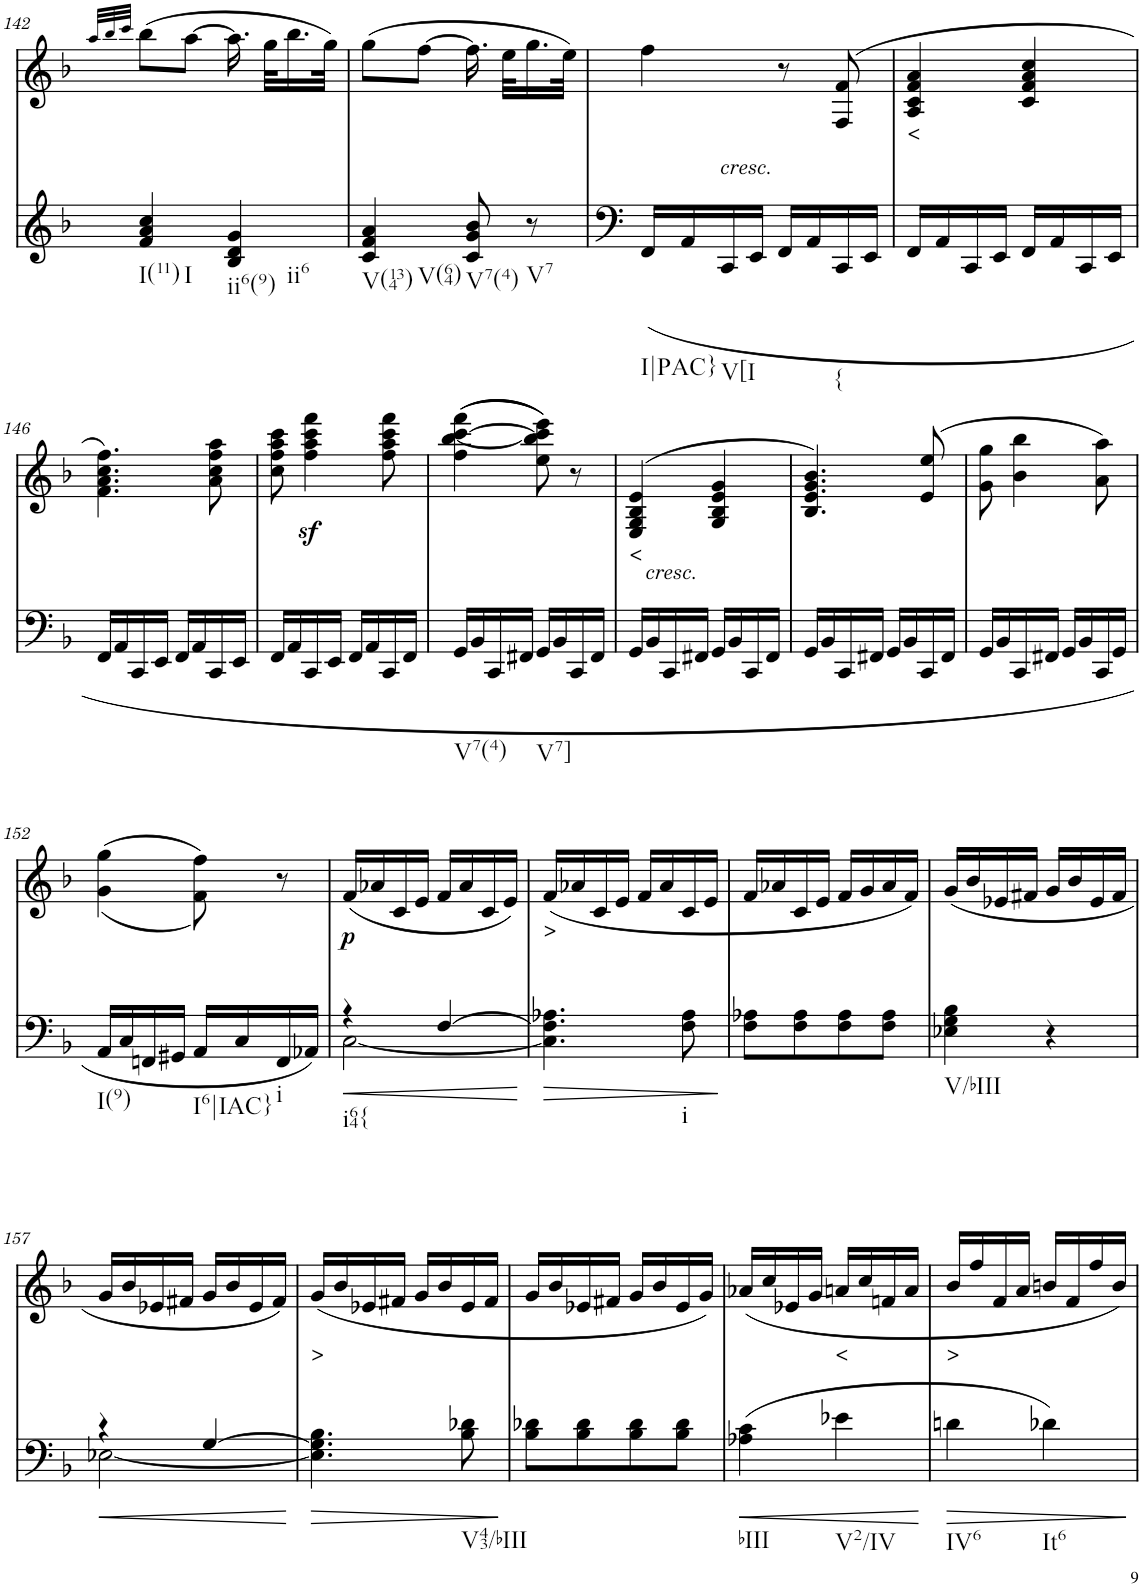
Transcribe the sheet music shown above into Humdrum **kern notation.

**kern	**dynam	**kern	**text	**dynam
*part2	*part2	*part1	*part1	*part1
*staff2	*staff2	*staff1	*staff1	*staff1
*I"piano	*	*I"piano	*	*
*I'Pno	*	*I'Pno	*	*
!!LO:PB:g=z
*clefG2	*	*clefG2	*	*
*k[b-]	*	*k[b-]	*	*
*M2/4	*	*M2/4	*	*
=142	=142	=142	=142	=142
.	.	32qaa/LLL	.	.
.	.	32qbb-/	.	.
.	.	32qccc/JJJ	.	.
!LO:TX:b:t=I(11)	!	!	!	!
!LO:TX:b:t=I	!	!	!	!
4f/ 4a/ 4cc/	.	(8bb-\L	.	.
.	.	[8aa\J	.	.
!LO:TX:b:t=ii6(9)	!	!	!	!
!LO:TX:b:t=ii6	!	!	!	!
4B-/ 4d/ 4g/	.	16.aa\]	.	.
.	.	32gg\KLL	.	.
.	.	16.bb-\	.	.
.	.	32gg\JJk)	.	.
=143	=143	=143	=143	=143
!LO:TX:b:t=V(134)	!	!	!	!
!LO:TX:b:t=V(64)	!	!	!	!
4c/ 4f/ 4a/	.	(8gg\L	.	.
.	.	[8ff\J	.	.
!LO:TX:b:t=V7(4)	!	!	!	!
8c/ 8g/ 8b-/	.	16.ff\]	.	.
.	.	32ee\KLL	.	.
!LO:TX:b:t=V7	!	!	!	!
8r	.	16.gg\	.	.
.	.	32ee\JJk)	.	.
=144	=144	=144	=144	=144
!LO:TX:b:t=I|PAC}	!	!	!	!
(<16FF/LL	.	4ff\	.	.
16AA/	.	.	.	.
!LO:TX:a:i:t=cresc.	!	!	!	!
!LO:TX:b:t=V[I	!	!	!	!
16CC/	.	.	.	.
16EE/JJ	.	.	.	.
16FF/LL	.	8r	.	.
16AA/	.	.	.	.
!LO:TX:b:t={	!	!	!	!
16CC/	.	(8F/ 8f/	.	.
16EE/JJ	.	.	.	.
=145	=145	=145	=145	=145
!	!	!	!LO:LY:b	!
16FF/LL	.	4A/ 4c/ 4f/ 4a/	<	.
16AA/	.	.	.	.
16CC/	.	.	.	.
16EE/JJ	.	.	.	.
16FF/LL	.	4c/ 4f/ 4a/ 4cc/	.	.
16AA/	.	.	.	.
16CC/	.	.	.	.
16EE/JJ	.	.	.	.
!!LO:LB:g=z
=146	=146	=146	=146	=146
16FF/LL	.	4.f\ 4.a\ 4.cc\ 4.ff\)	.	.
16AA/	.	.	.	.
16CC/	.	.	.	.
16EE/JJ	.	.	.	.
16FF/LL	.	.	.	.
16AA/	.	.	.	.
16CC/	.	8a\ 8cc\ 8ff\ 8aa\	.	.
16EE/JJ	.	.	.	.
=147	=147	=147	=147	=147
16FF/LL	.	8cc\ 8ff\ 8aa\ 8ccc\	.	.
16AA/	.	.	.	.
16CC/	.	4ff\z< 4aa\z< 4ccc\z< 4fff\z<	.	.
16EE/JJ	.	.	.	.
16FF/LL	.	.	.	.
16AA/	.	.	.	.
16CC/	.	8ff\ 8aa\ 8ccc\ 8fff\	.	.
16FF/JJ	.	.	.	.
=148	=148	=148	=148	=148
!LO:TX:b:t=V7(4)	!	!	!	!
16GG/LL	.	(>(4ff\ [4bb-\ [4ccc\ 4fff\	.	.
16BB-/	.	.	.	.
16CC/	.	.	.	.
16FF#X/JJ	.	.	.	.
!LO:TX:b:t=V7]	!	!	!	!
16GG/LL	.	8ee\ 8bb-\] 8ccc\] 8eee\))	.	.
16BB-/	.	.	.	.
16CC/	.	8r	.	.
16FF#/JJ	.	.	.	.
=149	=149	=149	=149	=149
!	!	!	!LO:LY:b	!
16GG/LL	.	(>4E/ 4G/ 4B-/ 4e/	<	.
!LO:TX:a:i:t=cresc.	!	!	!	!
16BB-/	.	.	.	.
16CC/	.	.	.	.
16FF#X/JJ	.	.	.	.
16GG/LL	.	4G/ 4B-/ 4e/ 4g/	.	.
16BB-/	.	.	.	.
16CC/	.	.	.	.
16FF#/JJ	.	.	.	.
=150	=150	=150	=150	=150
16GG/LL	.	4.B-/ 4.e/ 4.g/ 4.b-/)	.	.
16BB-/	.	.	.	.
16CC/	.	.	.	.
16FF#X/JJ	.	.	.	.
16GG/LL	.	.	.	.
16BB-/	.	.	.	.
16CC/	.	(>8e/ 8ee/	.	.
16FF#/JJ	.	.	.	.
=151	=151	=151	=151	=151
16GG/LL	.	8g\ 8gg\	.	.
16BB-/	.	.	.	.
16CC/	.	4b-\ 4bb-\	.	.
16FF#X/JJ	.	.	.	.
16GG/LL	.	.	.	.
16BB-/	.	.	.	.
16CC/	.	8a\ 8aa\)	.	.
16GG/JJ	.	.	.	.
!!LO:LB:g=z
=152	=152	=152	=152	=152
!LO:TX:b:t=I(9)	!	!	!	!
16AA/LL	.	(<(4g\ 4gg\	.	.
16C/	.	.	.	.
16FFn/	.	.	.	.
16GG#X/JJ	.	.	.	.
!LO:TX:b:t=I6|IAC}	!	!	!	!
16AA/LL	.	8f\ 8ff\))	.	.
16C/	.	.	.	.
!LO:TX:b:t=i	!	!	!	!
16FF/	.	8r	.	.
16AA-X/JJ)	.	.	.	.
=153	=153	=153	=153	=153
!LO:TX:b:t=i64{	!	!	!	!
!	!LO:HP:b	!	!	!LO:DY:b
*^	*	*	*	*
4r	[2C\	<	(16f/LL	.	p
.	.	.	16a-X/	.	.
.	.	.	16c/	.	.
.	.	.	16e/JJ	.	.
[4F/	.	.	16f/LL	.	.
.	.	.	16a-/	.	.
.	.	.	16c/	.	.
.	.	.	16e/JJ)	.	.
*v	*v	*	*	*	*
.	[	.	.	.
=154	=154	=154	=154	=154
!	!LO:HP:b	!	!LO:LY:b	!
4.C\] 4.F\] 4.A-X\	>	(<16f/LL	>	.
.	.	16a-X/	.	.
.	.	16c/	.	.
.	.	16e/JJ	.	.
.	.	16f/LL	.	.
.	.	16a-/	.	.
!LO:TX:b:t=i	!	!	!	!
8F\ 8A-\	.	16c/	.	.
.	.	16e/JJ	.	.
.	]	.	.	.
=155	=155	=155	=155	=155
8F\ 8A-X\L	.	16f/LL	.	.
.	.	16a-X/	.	.
8F\ 8A-\	.	16c/	.	.
.	.	16e/JJ	.	.
8F\ 8A-\	.	16f/LL	.	.
.	.	16g/	.	.
8F\ 8A-\J	.	16a-/	.	.
.	.	16f/JJ)	.	.
=156	=156	=156	=156	=156
!LO:TX:b:t=V/bIII	!	!	!	!
4E-X\ 4G\ 4B-\	.	(16g/LL	.	.
.	.	16b-/	.	.
.	.	16e-X/	.	.
.	.	16f#X/JJ	.	.
4r	.	16g/LL	.	.
.	.	16b-/	.	.
.	.	16e-/	.	.
.	.	16f#/JJ	.	.
!!LO:LB:g=z
=157	=157	=157	=157	=157
!	!LO:HP:b	!	!	!
*^	*	*	*	*
4r	[2E-X\	<	16g/LL	.	.
.	.	.	16b-/	.	.
.	.	.	16e-X/	.	.
.	.	.	16f#X/JJ	.	.
[4G/	.	.	16g/LL	.	.
.	.	.	16b-/	.	.
.	.	.	16e-/	.	.
.	.	.	16f#/JJ)	.	.
*v	*v	*	*	*	*
.	[	.	.	.
=158	=158	=158	=158	=158
!	!LO:HP:b	!	!LO:LY:b	!
4.E-\] 4.G\] 4.B-\	>	(<16g/LL	>	.
.	.	16b-/	.	.
.	.	16e-X/	.	.
.	.	16f#X/JJ	.	.
.	.	16g/LL	.	.
.	.	16b-/	.	.
!LO:TX:b:t=V43/bIII	!	!	!	!
8B-\ 8d-X\	.	16e-/	.	.
.	.	16f#/JJ	.	.
.	]	.	.	.
=159	=159	=159	=159	=159
8B-\ 8d-X\L	.	16g/LL	.	.
.	.	16b-/	.	.
8B-\ 8d-\	.	16e-X/	.	.
.	.	16f#X/JJ	.	.
8B-\ 8d-\	.	16g/LL	.	.
.	.	16b-/	.	.
8B-\ 8d-\J	.	16e-/	.	.
.	.	16g/JJ)	.	.
=160	=160	=160	=160	=160
!LO:TX:b:t=bIII	!	!	!	!
!	!LO:HP:b	!	!	!
(4A-X\ 4c\	<	(<16a-X/LL	.	.
.	.	16cc/	.	.
.	.	16e-X/	.	.
.	.	16g/JJ	.	.
!LO:TX:b:t=V2/IV	!	!	!	!
!	!	!	!LO:LY:b	!
4e-X\	.	16an/LL	<	.
.	.	16cc/	.	.
.	.	16fn/	.	.
.	.	16a/JJ	.	.
.	[	.	.	.
=161	=161	=161	=161	=161
!LO:TX:b:t=IV6	!	!	!	!
!	!LO:HP:b	!	!LO:LY:b	!
4dn\	>	16b-/LL	>	.
.	.	16ff/	.	.
.	.	16f/	.	.
.	.	16a/JJ	.	.
!LO:TX:b:t=It6	!	!	!	!
4d-X\)	.	16bn/LL	.	.
.	.	16f/	.	.
.	.	16ff/	.	.
.	.	16b/JJ)	.	.
.	]	.	.	.
=	=	=	=	=
*-	*-	*-	*-	*-
